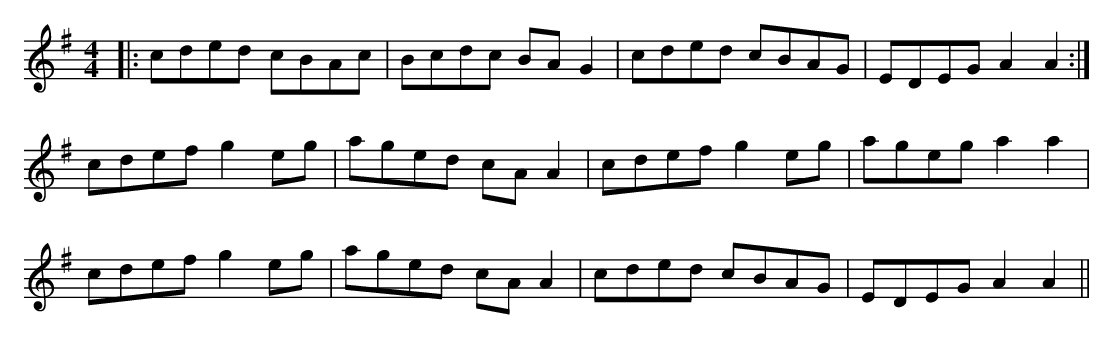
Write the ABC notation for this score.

X:1
M:4/4
K:Ador
|:cded cBAc|Bcdc BAG2|cded cBAG|EDEG A2 A2:|
cdefg2eg|aged cAA2|cdefg2eg|agega2a2|
cdefg2eg|aged cAA2|cded cBAG|EDEG A2 A2||
